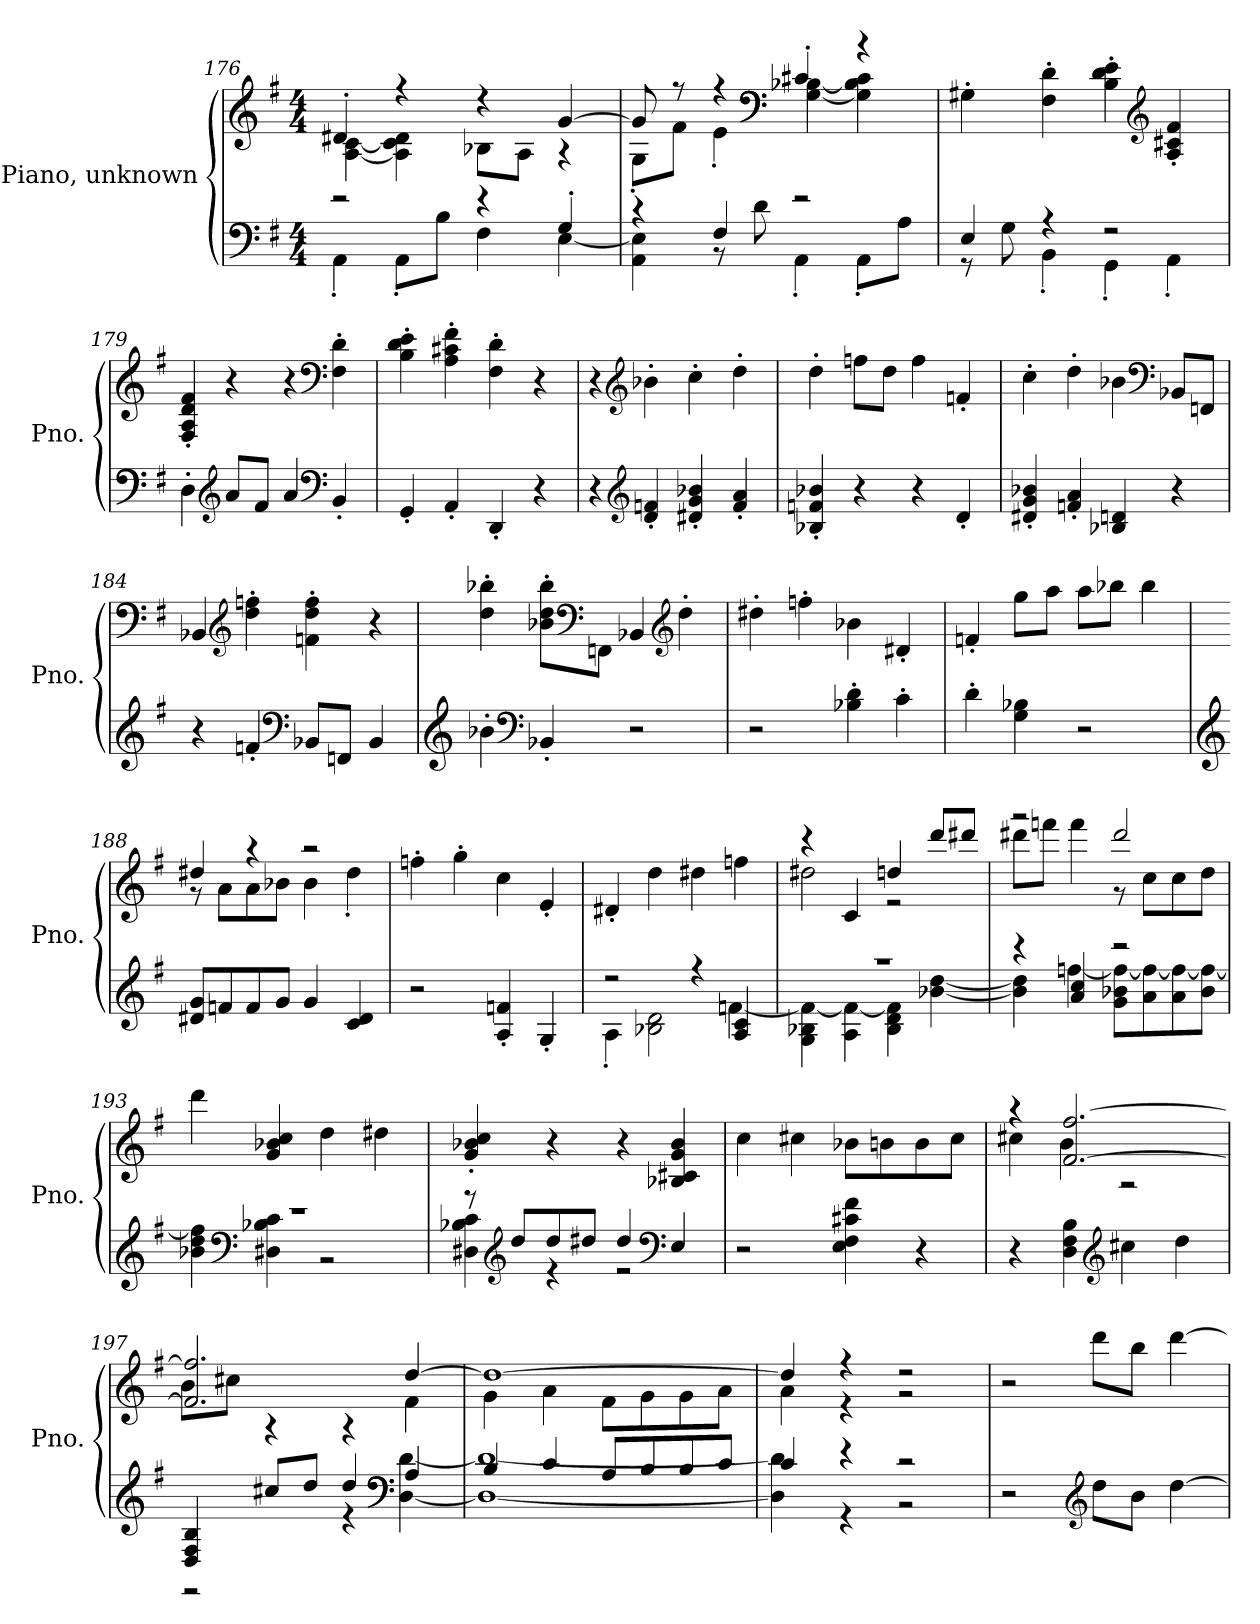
**kern	**kern
*part1	*part1
*staff2	*staff1
*I"Piano, unknown	*
*I'Pno.	*
!!LO:PB:g=z
*clefF4	*clefG2
*k[f#]	*k[f#]
*M4/4	*M4/4
=176	=176
*^	*^
2r	4AA'\	4d#X'/	[4A\ [4c\
.	8AA'\L	4r	4A\] 4c\] 4d#\
.	8B\J	.	.
4r	4F#\	4r	8B-X\L
.	.	.	8A\J
4G'/	[4E\	[4g/	4r
=177	=177	=177	=177
4r	4AA\ 4E\]	8g/]	8G'\L
.	.	8r	8f#\J
4F#/	8r	4r	4e'\
.	8d\	.	.
*	*	*clefF4	*
2r	4AA'\	4c#X'/	[4G\ [4B-X\
.	8AA'\L	4r	4G\] 4B-\] 4c#\
.	8A\J	.	.
*	*	*v	*v
=178	=178	=178
4E/	8r	4G#X'\
.	8G\	.
4r	4BB'\	4F#\' 4d\'
2r	4GG'\	4B\' 4d\' 4e\'
*	*	*clefG2
.	4AA'\	4A/' 4c#X/' 4f#/'
*v	*v	*
=179	=179
4D'\	4F#/' 4A/' 4d/' 4f#/'
*clefG2	*
8a/L	4r
8f#/J	.
4a/	4r
*clefF4	*clefF4
4BB'/	4F#\' 4d\'
!!LO:LB:g=z
=180	=180
4GG'/	4B\' 4d\' 4e\'
4AA'/	4A\' 4c#X\' 4f#\'
4DD'/	4F#\' 4d\'
4r	4r
=181	=181
4r	4r
*clefG2	*clefG2
4d/' 4fn/'	4b-X'\
4d#X/' 4g/' 4b-X/'	4cc'\
4f/' 4a/'	4dd'\
=182	=182
4B-X/' 4fn/' 4b-X/'	4dd'\
4r	8ffn\L
.	8dd\J
4r	4ff\
4d'/	4fn'/
=183	=183
4d#X/' 4g/' 4b-X/'	4cc'\
4fn/' 4a/'	4dd'\
4B-X/ 4dn/	4b-X\
*	*clefF4
4r	8BB-X/L
.	8FFn/J
=184	=184
4r	4BB-X/
*	*clefG2
4fn'/	4dd\' 4ffn\'
*clefF4	*
8BB-X/L	4fn\' 4dd\' 4ff\'
8FFn/J	.
4BB-/	4r
!!LO:LB:g=z
=185	=185
*clefG2	*
4b-X'\	4dd\' 4bb-X\'
*clefF4	*
4BB-X'/	8b-X\' 8dd\' 8bb-\'L
*	*clefF4
.	8FFn\J
2r	4BB-X/
*	*clefG2
.	4dd'\
=186	=186
2r	4dd#X'\
.	4ffn'\
4B-X\' 4d\'	4b-X\
4c'\	4d#X'/
=187	=187
4d'\	4fn'/
4G\ 4B-X\	8gg\L
.	8aa\J
2r	8aa\L
.	8bb-X\J
.	4bb-\
=188	=188
*clefG2	*
*	*^
8d#X/ 8g/L	4dd#X/	8r
8fn/	.	8a\L
8f/	4r	8a\
8g/J	.	8b-X\J
4g/	2r	4b-\
4c/ 4d#/	.	4dd#'\
*	*v	*v
!!LO:LB:g=z
=189	=189
2r	4ffn'\
.	4gg'\
4A/' 4fn/'	4cc\
4G'/	4e'/
=190	=190
*^	*
2r	4A'\	4d#X'/
.	2B-X\ 2d\	4dd\
4r	.	4dd#X\
4A/ 4c/	[4fn\	4ffn\
=191	=191	=191
*	*	*^
1r	4G\ 4B-X\ 4f\_	4r	2dd#X\
.	4A\ 4f\_	4c/	.
.	4B-\ 4d\ 4f\]	4ddn/	2r
.	[4b-X\ [4dd\	8ddd/L	.
.	.	8ddd#X/J	.
=192	=192	=192	=192
4r	4b-\] 4dd\]	2r	8ddd#X\L
.	.	.	8fffn\J
4a/ 4cc/	[4ffn\	.	4fff\
2r	8g\ 8b-X\ 8ff\_L	2ddd#/	8r
.	8a\ 8ff\_	.	8cc\L
.	8a\ 8ff\_	.	8cc\
.	8b-\ 8ff\_J	.	8dd\J
*	*	*v	*v
!!LO:LB:g=z
=193	=193	=193
1r	4b-X\ 4dd\ 4ff\]	4ddd\
*clefF4	*	*
.	4D#X\ 4B-X\ 4c\	4g/ 4b-X/ 4cc/
.	2r	4dd\
.	.	4dd#X\
=194	=194	=194
8r	4D#X\ 4B-X\ 4c\	4g/' 4b-X/' 4cc/'
*clefG2	*	*
8dd/L	.	.
8dd/	4r	4r
8dd#X/J	.	.
4dd#/	2r	4r
*clefF4	*	*
4E/	.	4B-X/ 4c#X/ 4g/ 4b-/
*v	*v	*
=195	=195
2r	4cc\
.	4cc#X\
4E\ 4F#\ 4c#X\ 4f#\	8b-X\L
.	8bn\
4r	8b\
.	8cc#\J
=196	=196
*	*^
4r	4r	4cc#X\
4D\ 4F#\ 4B\	[2.f#/ [2.ff#/	4b\
*clefG2	*	*
4cc#X\	.	2r
4dd\	.	.
!!LO:LB:g=z	!!
=197	=197	=197
*^	*	*
4D/ 4F#/ 4B/	2r	2.f#/] 2.ff#/]	8b\L
.	.	.	8cc#X\J
8cc#X/L	.	.	4r
8dd/J	.	.	.
4dd/	4r	.	4r
*clefF4	*	*	*
4A/	[4D\ [4d\	[4dd/	4f#\
=198	=198	=198	=198
4B/	1D_ 1d_	1dd_	4g\
4c/	.	.	4a\
8A/L	.	.	8f#\L
8B/	.	.	8g\
8B/	.	.	8g\
8c/J	.	.	8a\J
=199	=199	=199	=199
4c/	4D\] 4d\]	4dd/]	4a\
4r	4r	4r	4r
2r	2r	2r	2r
*v	*v	*	*
*	*v	*v
=200	=200
2r	2r
*clefG2	*
8dd\L	8ddd\L
8b\J	8bb\J
[4dd\	[4ddd\
=	=
*-	*-
